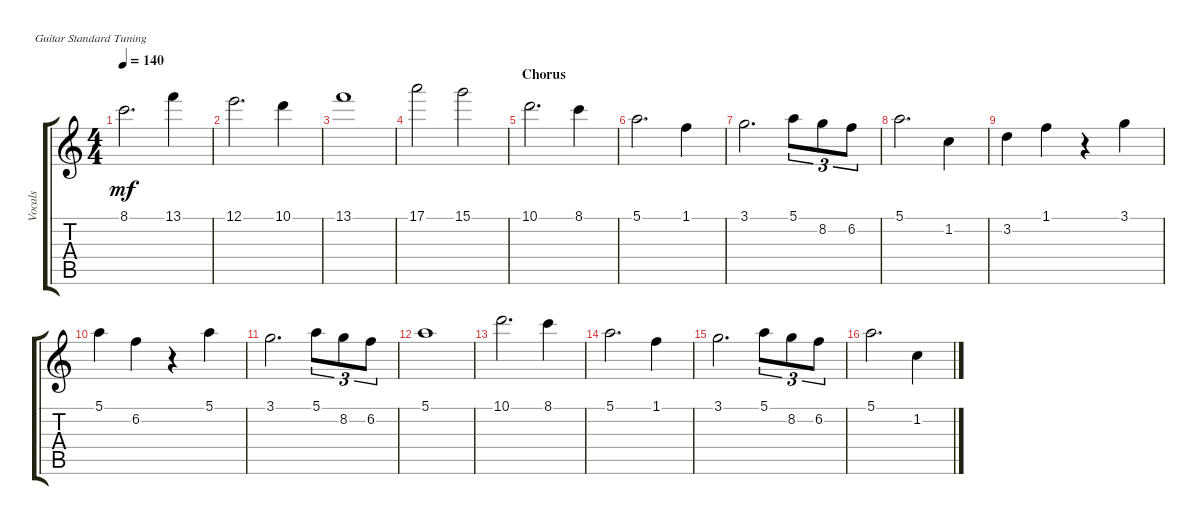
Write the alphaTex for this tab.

\defaultSystemsLayout 4
\bracketExtendMode groupsimilarinstruments
\multiBarRest
\otherSystemsTrackNameOrientation horizontal
\track ("Vocals" "Vocals") {instrument electricguitarclean}
\staff {score tabs}
\tuning (E4 B3 G3 D3 A2 E2)
\ts (4 4)
\tempo 140
\clef g2
\ks c
8.1.2{d dy mf beam Down} 13.1.4{beam Down} |
12.1.2{d beam Down} 10.1.4{beam Down} |
13.1.1{beam Down} |
17.1.2{beam Down} 15.1.2{beam Down} |
\section ("" "Chorus")
10.1.2{d beam Down} 8.1.4{beam Down} |
5.1.2{d beam Down} 1.1.4{beam Down} |
3.1.2{d beam Down} 5.1.8{tu (3 2) beam Down} 8.2.8{tu (3 2) beam Down} 6.2.8{tu (3 2) beam Down} |
5.1.2{d beam Down} 1.2.4{beam Down} |
3.2.4{beam Down} 1.1.4{beam Down} r.4{beam Down} 3.1.4{beam Down} |
5.1.4{beam Down} 6.2.4{beam Down} r.4{beam Down} 5.1.4{beam Down} |
3.1.2{d beam Down} 5.1.8{tu (3 2) beam Down} 8.2.8{tu (3 2) beam Down} 6.2.8{tu (3 2) beam Down} |
5.1.1{beam Down} |
10.1.2{d beam Down} 8.1.4{beam Down} |
5.1.2{d beam Down} 1.1.4{beam Down} |
3.1.2{d beam Down} 5.1.8{tu (3 2) beam Down} 8.2.8{tu (3 2) beam Down} 6.2.8{tu (3 2) beam Down} |
5.1.2{d beam Down} 1.2.4{beam Down}
